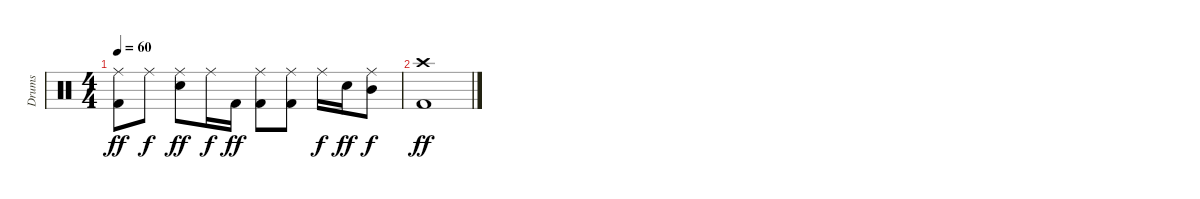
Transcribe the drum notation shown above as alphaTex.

\track ("Drums" "Drums") {instrument percussion}
\staff {score}
\articulation defaults
\ts (4 4)
\tempo 60
\clef neutral
\ks c
("Ride (middle)" "Kick (hit) 2").8{dy ff volume 2} "Ride (middle)".8{dy f} ("Ride (middle)" "Snare (hit) 2").8{dy ff} "Ride (middle)".16{dy f} "Kick (hit) 2".16{dy ff} ("Ride (middle)" "Kick (hit) 2").8 ("Ride (middle)" "Kick (hit) 2").8 "Ride (middle)".16{dy f} "Snare (hit) 2".16{dy ff} ("Ride (middle)" "Mid Tom (hit)").8{dy f} |
("Crash high (hit)" "Kick (hit) 2").1{dy ff volume 1}
